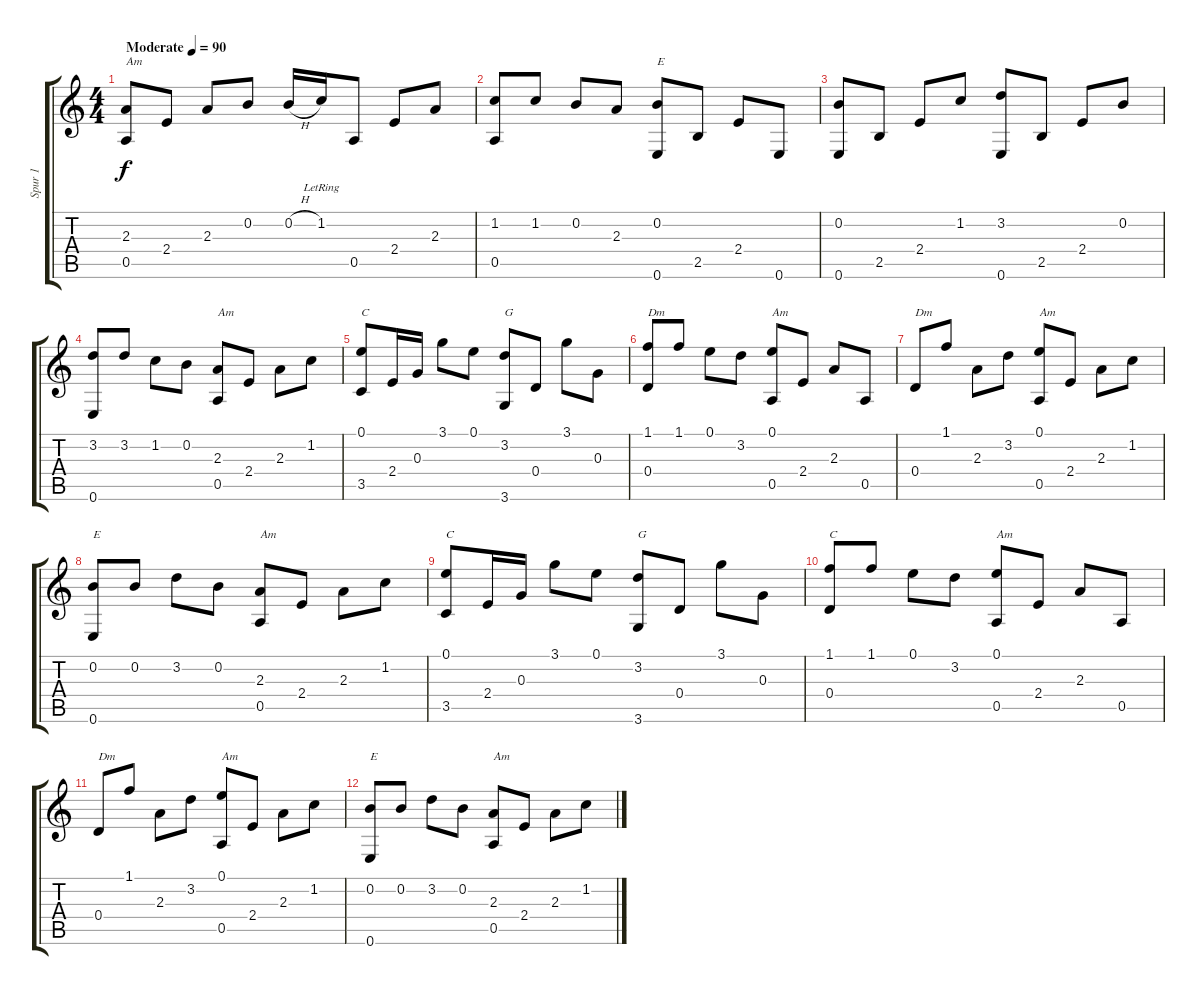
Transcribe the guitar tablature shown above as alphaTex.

\track ("Spur 1" "Spur 1") {instrument acousticguitarsteel}
\staff {score tabs}
\tuning (E4 B3 G3 D3 A2 E2) {hide}
\ts (4 4)
\tempo (90 "Moderate")
\clef g2
\ks c
(2.3 0.5).8{txt "Am" dy f instrument acousticguitarsteel} 2.4.8 2.3.8 0.2.8 0.2{h}.16 1.2{lr}.16 0.5.8 2.4.8 2.3.8 |
(1.2 0.5).8 1.2.8 0.2.8 2.3.8 (0.2 0.6).8{txt "E"} 2.5.8 2.4.8 0.6.8 |
(0.2 0.6).8 2.5.8 2.4.8 1.2.8 (3.2 0.6).8 2.5.8 2.4.8 0.2.8 |
(3.2 0.6).8 3.2.8 1.2.8 0.2.8 (2.3 0.5).8{txt "Am"} 2.4.8 2.3.8 1.2.8 |
(0.1 3.5).8{txt "C"} 2.4.16 0.3.16 3.1.8 0.1.8 (3.2 3.6).8{txt "G"} 0.4.8 3.1.8 0.3.8 |
(1.1 0.4).8{txt "Dm"} 1.1.8 0.1.8 3.2.8 (0.1 0.5).8{txt "Am"} 2.4.8 2.3.8 0.5.8 |
0.4.8{txt "Dm"} 1.1.8 2.3.8 3.2.8 (0.1 0.5).8{txt "Am"} 2.4.8 2.3.8 1.2.8 |
(0.2 0.6).8{txt "E"} 0.2.8 3.2.8 0.2.8 (2.3 0.5).8{txt "Am"} 2.4.8 2.3.8 1.2.8 |
(0.1 3.5).8{txt "C"} 2.4.16 0.3.16 3.1.8 0.1.8 (3.2 3.6).8{txt "G"} 0.4.8 3.1.8 0.3.8 |
(1.1 0.4).8{txt "C"} 1.1.8 0.1.8 3.2.8 (0.1 0.5).8{txt "Am"} 2.4.8 2.3.8 0.5.8 |
0.4.8{txt "Dm"} 1.1.8 2.3.8 3.2.8 (0.1 0.5).8{txt "Am"} 2.4.8 2.3.8 1.2.8 |
(0.2 0.6).8{txt "E"} 0.2.8 3.2.8 0.2.8 (2.3 0.5).8{txt "Am"} 2.4.8 2.3.8 1.2.8
